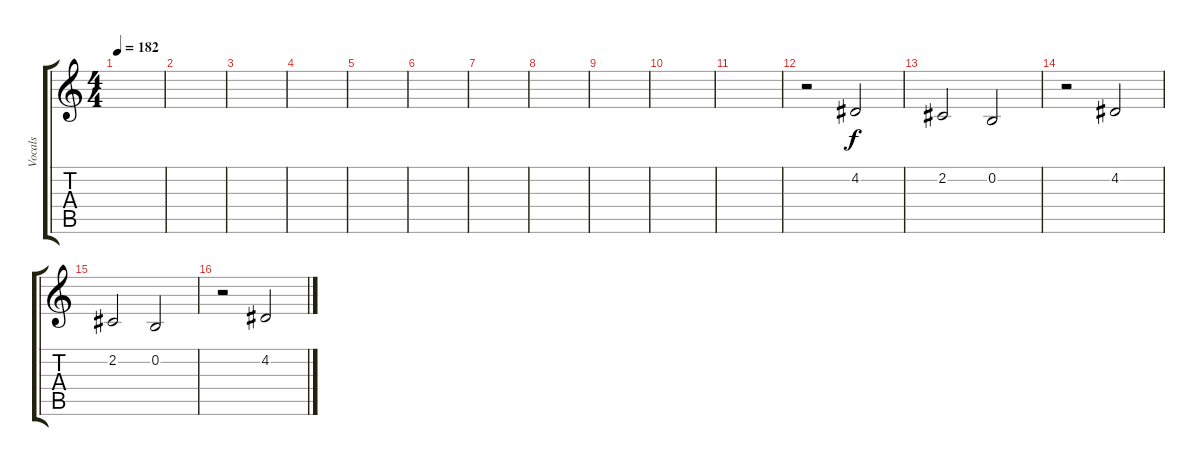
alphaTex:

\track ("Vocals" "Vocals") {instrument altosax}
\staff {score tabs}
\tuning (E4 B3 G3 D3 A2 E2) {hide}
\ts (4 4)
\tempo 182
\clef g2
\ks c
|
|
|
|
|
|
|
|
|
|
|
r.2 4.2.2 |
2.2.2 0.2.2 |
r.2 4.2.2 |
2.2.2 0.2.2 |
r.2 4.2.2
